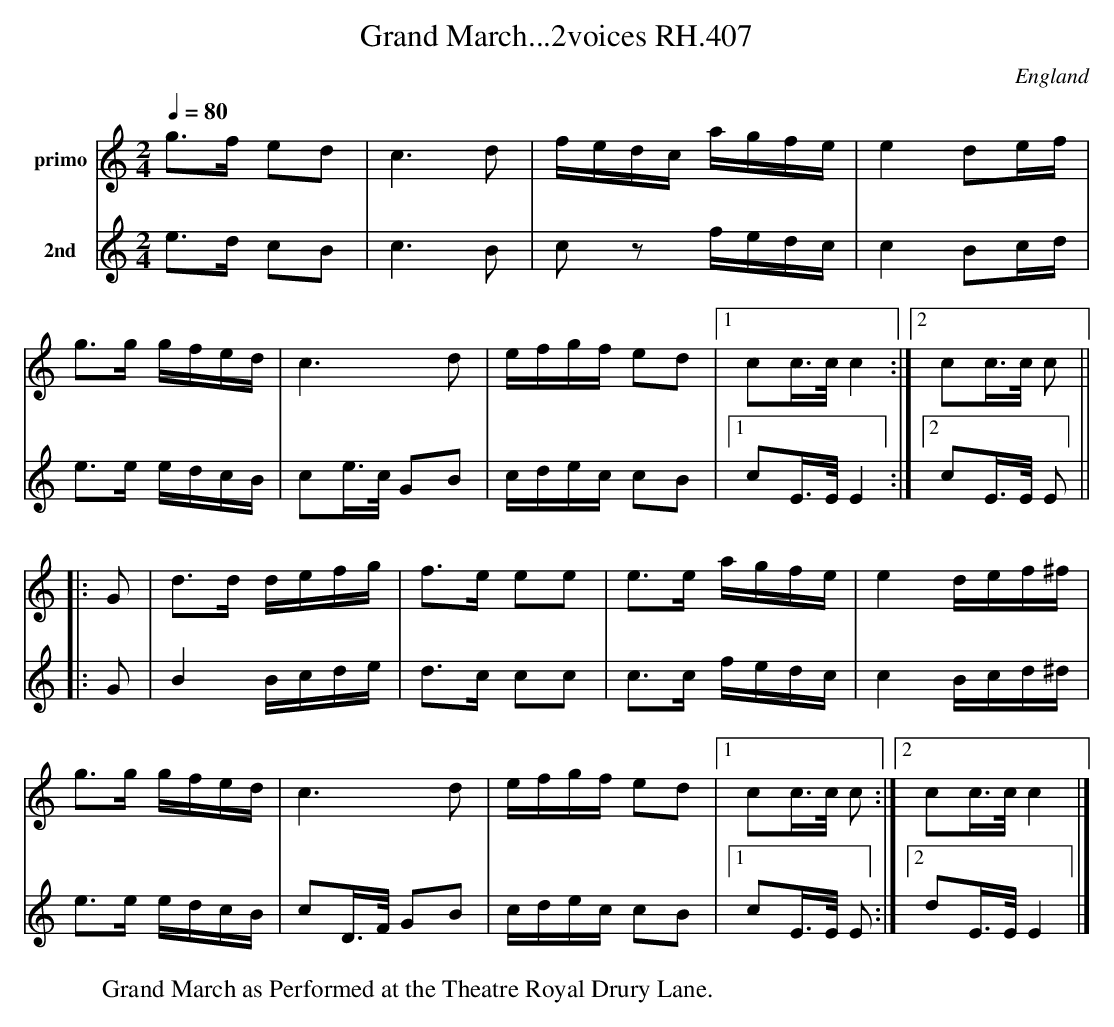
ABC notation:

X:1
T:Grand March...2voices RH.407
L:1/16
M:2/4
O:England
Q:1/4=80
V:1 name="primo"
V:2 name="2nd"
K:C
[V:1] g3f e2d2|c6 d2|fedc agfe|e4 d2ef|
[V:2] e3d c2B2|c6 B2|c2z2 fedc|c4 B2cd|
[V:1] g3g gfed|c6 d2|efgf e2d2|1 c2c>c c4:|2 c2c>c c2||
[V:2] e3e edcB|c2e>c G2B2|cdec c2B2|1 c2E>E E4:|2 c2E>E E2||
[V:1]|:G2|d3d defg|f3e e2e2|e3e agfe|e4 def^f|
[V:2]|:G2|B4 Bcde|d3c c2c2|c3c fedc|c4 Bcd^d|
[V:1] g3g gfed|c6 d2|efgf e2d2|1 c2c>c c2:|2 c2c>c c4|]
[V:2] e3e edcB|c2D>F G2B2|cdec c2B2|1 c2E>E E2:|2 d2E>E E4|]
W:Grand March as Performed at the Theatre Royal Drury Lane.
